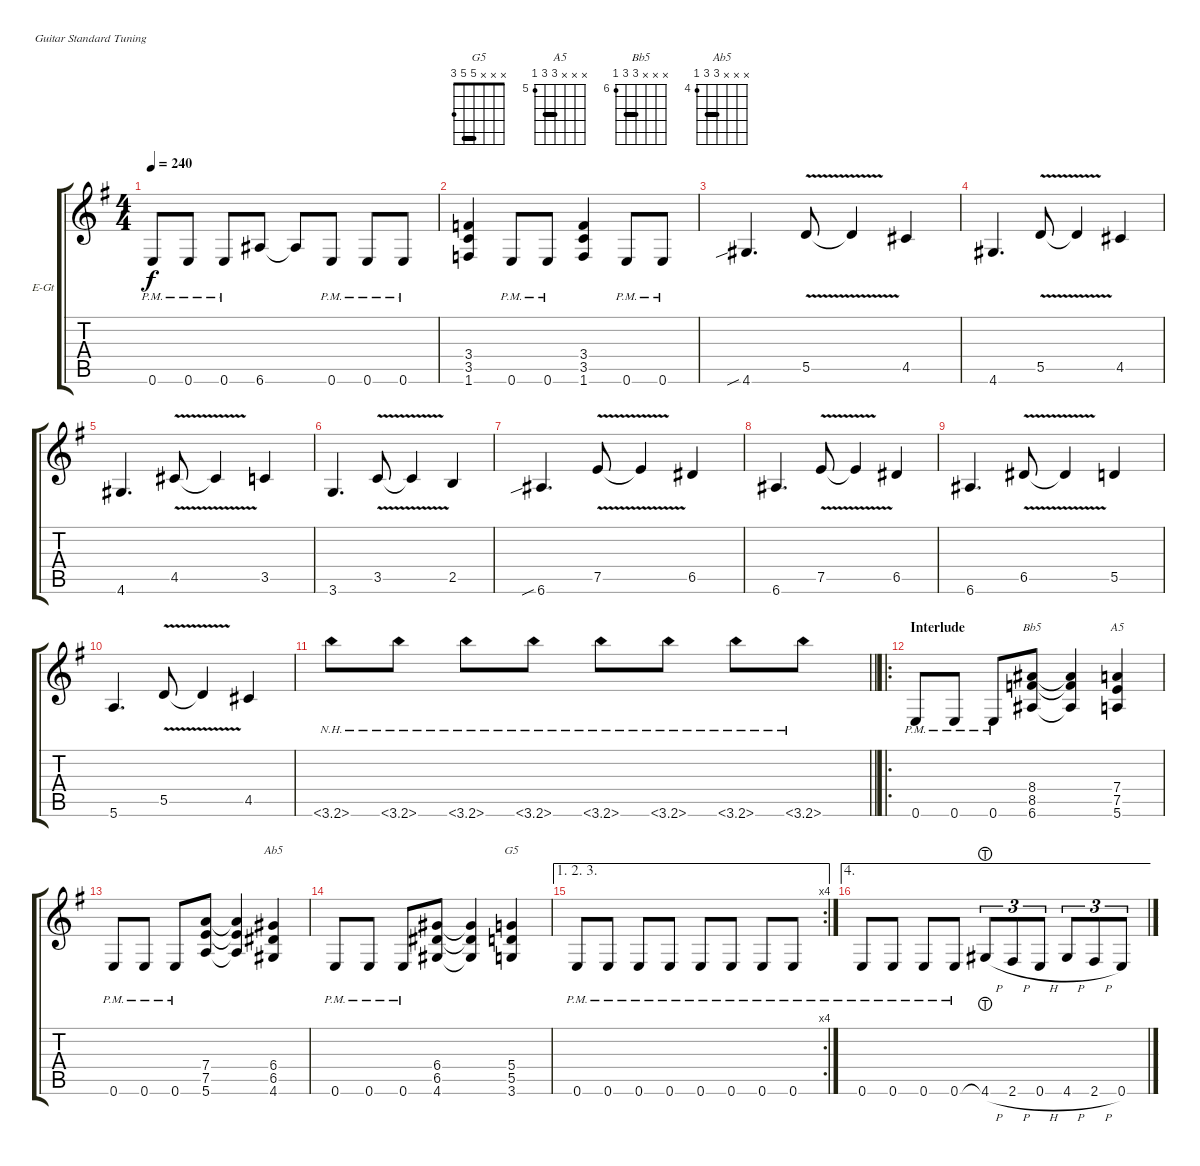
\defaultSystemsLayout 4
\bracketExtendMode groupsimilarinstruments
\firstSystemTrackNameOrientation horizontal
\otherSystemsTrackNameOrientation horizontal
\track ("Guitar 2" "E-Gt") {instrument distortionguitar}
\staff {score tabs}
\tuning (E4 B3 G3 D3 A2 E2)
\chord ("G5" x x x 5 5 3) {barre 5}
\chord ("A5" x x x 7 7 5) {firstfret 5 barre 7}
\chord ("Bb5" x x x 8 8 6) {firstfret 6 barre 8}
\chord ("Ab5" x x x 6 6 4) {firstfret 4 barre 6}
\ts (4 4)
\tempo 240
\clef g2
\ks g
0.6{pm}.8{dy f} 0.6{pm}.8 0.6{pm}.8 6.6.8 6.6{t}.8 0.6{pm}.8 0.6{pm}.8 0.6{pm}.8 |
(1.6 3.5 3.4).4 0.6{pm}.8 0.6{pm}.8 (1.6 3.5 3.4).4 0.6{pm}.8 0.6{pm}.8 |
4.6{sib}.4{d} 5.5{v}.8 5.5{v t}.4 4.5.4 |
4.6.4{d} 5.5{v}.8 5.5{v t}.4 4.5.4 |
4.6.4{d} 4.5{v}.8 4.5{v t}.4 3.5.4 |
3.6.4{d} 3.5{v}.8 3.5{v t}.4 2.5.4 |
6.6{sib}.4{d} 7.5{v}.8 7.5{v t}.4 6.5.4 |
6.6.4{d} 7.5{v}.8 7.5{v t}.4 6.5.4 |
6.6.4{d} 6.5{v}.8 6.5{v t}.4 5.5.4 |
5.6.4{d} 5.5{v}.8 5.5{v t}.4 4.5.4 |
\barLineRight lightlight
3.6{nh}.8 3.6{nh}.8 3.6{nh}.8 3.6{nh}.8 3.6{nh}.8 3.6{nh}.8 3.6{nh}.8 3.6{nh}.8 |
\ro
\section ("" "Interlude")
0.6{pm}.8 0.6{pm}.8 0.6{pm}.8 (6.6 8.5 8.4).8{ch "Bb5"} (6.6{t} 8.5{t} 8.4{t}).4 (7.4 7.5 5.6).4{ch "A5"} |
0.6{pm}.8 0.6{pm}.8 0.6{pm}.8 (5.6 7.5 7.4).8 (5.6{t} 7.5{t} 7.4{t}).4 (6.4 6.5 4.6).4{ch "Ab5"} |
0.6{pm}.8 0.6{pm}.8 0.6{pm}.8 (4.6 6.5 6.4).8 (4.6{t} 6.5{t} 6.4{t}).4 (5.4 5.5 3.6).4{ch "G5"} |
\ae (1 2 3)
\rc 4
0.6{pm}.8 0.6{pm}.8 0.6{pm}.8 0.6{pm}.8 0.6{pm}.8 0.6{pm}.8 0.6{pm}.8 0.6{pm}.8 |
\ae 4
0.6{pm}.8 0.6{pm}.8 0.6{pm}.8 0.6{pm}.8 4.6{h lht}.8{tu (3 2)} 2.6{h}.8{tu (3 2)} 0.6{h}.8{tu (3 2)} 4.6{h}.8{tu (3 2)} 2.6{h}.8{tu (3 2)} 0.6{h}.8{tu (3 2)}
